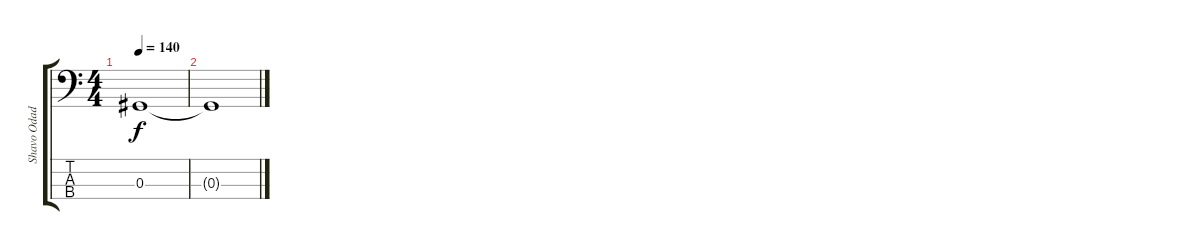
\track ("Shavo Odadjian" "Shavo Odad") {instrument electricbassfinger}
\staff {score tabs}
\tuning (Gb2 Db2 Ab1 Db1) {hide}
\ts (4 4)
\tempo 140
\clef f4
\ks c
0.3.1{dy f} |
0.3{t}.1
